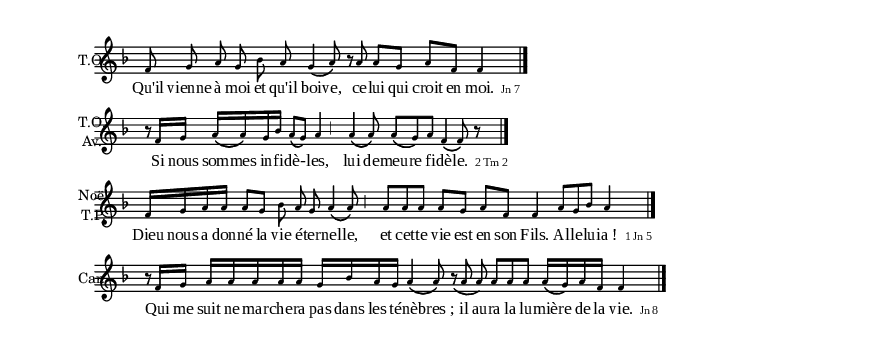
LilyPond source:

\version "2.14.0"
\include "definitions.ly"

%\markup {  \hspace #-10 \fill-line { "Psalm 35" "Mode 6" \null \null } }
\noPageBreak


\relative f' { 
	\new Staff {
		\cadenzaOn
		\key f \major
		\set Staff.instrumentName = \markup{ \center-column { T.O. } }
		\times 2/3 { f8 g a }
		\times 2/3 { g8 bes a }
		\times 2/3 { g4\( a8\) }
		\pespace
		r a
		a[ g]
		a[ f]
		f4
		\endBar
	}
	\addlyrics {
		Qu'il vienne à moi et qu'il boi -- ve, ce -- lui qui croit en moi.
		\markup { \citation #"Jn 7" }
	}
}

\relative f' { 
	\new Staff {
		\cadenzaOn
		\key f \major
		\set Staff.instrumentName = \markup{ \center-column { T.O. Av. } }
		r8 f16[ g]
		a[\( a\) g bes]
		a8[\( g\)]
		a4
		\cesure  \pespace
		\times 2/3 { a4\( a8\) }
		\times 2/3 { a[\( g\) a] }
		f4\( f8\) r
		\endBar
	}
	\addlyrics {
		Si nous som -- mes in -- fi -- dè -- - -- les, lui de -- meu -- re fi -- dè -- le.
		\markup { \citation #"2 Tm 2" }
	}
}

\relative f' { 
	\new Staff {
		\cadenzaOn
		\key f \major
		\set Staff.instrumentName = \markup{ \center-column { Noël T.P.} }
		f16[ g a a]
		a8[ g]
		\times 2/3 { bes8 a g }
		\times 2/3 { a4\( a8\) }
		\cesure \pespace
		\times 2/3 { a[ a a] }
		a[ g] 
		a[ f]
		f4 \times 2/3 { a8[ g bes] } a4
		\endBar
	}
	\addlyrics {
		Dieu nous a don -- né la vie é -- ter -- nel -- le, et cet -- te vie est en son Fils. Al -- le -- lu -- "ia !"
		\markup { \citation #"1 Jn 5" }
	}
}



\relative f' { 
	\new Staff {
		\cadenzaOn
		\key f \major
		\set Staff.instrumentName = \markup{ \center-column { Car. } }
		r8 f16[ g]
		\times 2/5 { a[ a a a a] }
		g[ bes a g]
		\times 2/3 { a4\( a8\) } \pespace
		\times 2/3 { r_\( a a\) }
		\times 2/3 { a[ a a] }
		a16[\( g\) a f]
		f4
		\endBar
	}
	\addlyrics {
		Qui me suit ne mar -- che -- ra pas dans les té -- nè -- "bres ;" il au -- ra la lu -- miè -- re de la vie.
		\markup { \citation #"Jn 8" }
	}
}

